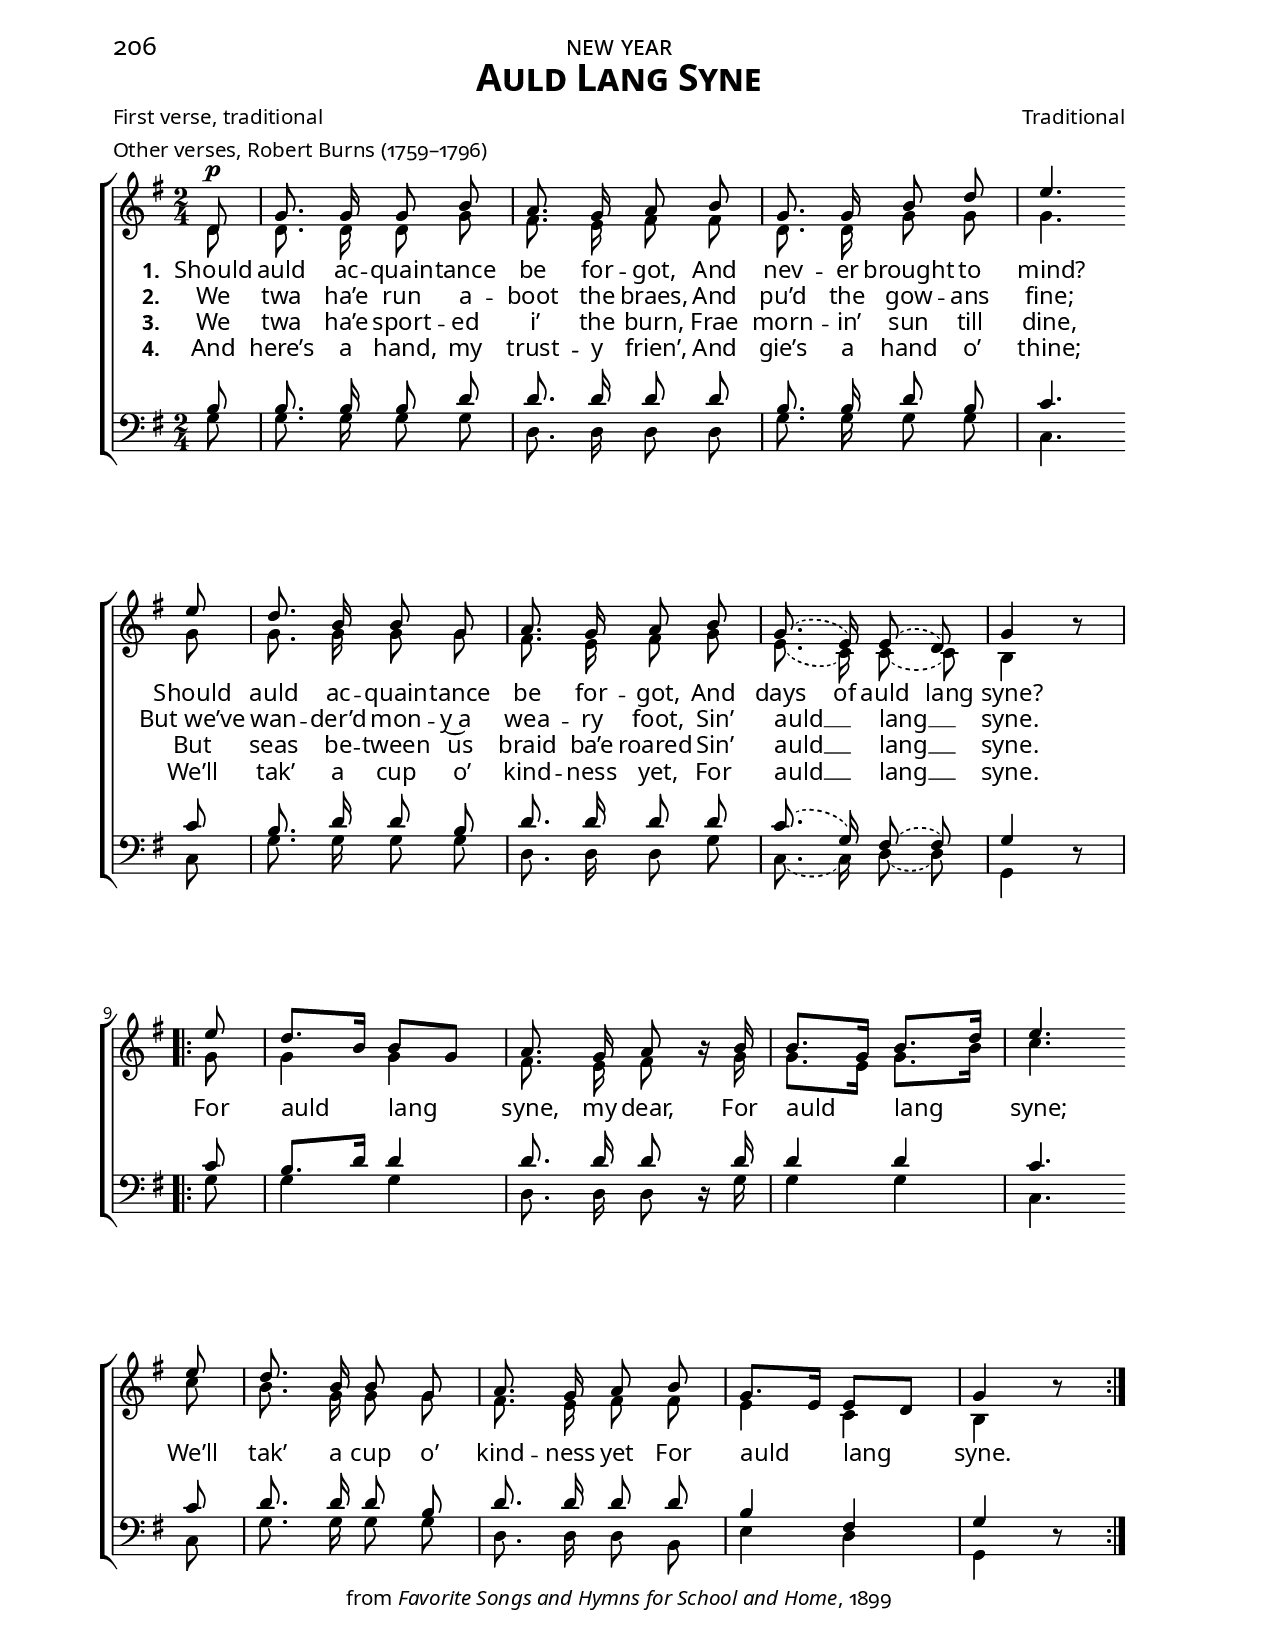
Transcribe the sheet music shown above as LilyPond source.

\version "2.14.2"
\include "util.ly"
\header {
  title = \markup{\override #'(font-name . "Garamond Premier Pro Semibold"){ \abs-fontsize #18 \smallCapsOldStyle"Auld Lang Syne"}}
  poet = \markup\oldStyleNum"First verse, traditional"
  meter = \markup\oldStyleNum"Other verses, Robert Burns (1759–1796)"
  composer = \markup\oldStyleNum"Traditional"
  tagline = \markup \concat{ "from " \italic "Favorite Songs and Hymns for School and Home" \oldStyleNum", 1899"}
}
\paper {
  %print-all-headers = ##t
  paper-height = 11\in
  paper-width = 8.5\in
  indent = 0\in
  %system-system-spacing = #'((basic-distance . 10) (padding . 0))
  %system-system-spacing =
  %  #'((basic-distance . 0)
  %     (minimum-distance . 0)
  %     (padding . -0.35)
  %     (stretchability . 100))
  ragged-last-bottom = ##f
  ragged-bottom = ##f
  two-sided = ##t
  inner-margin = 1\in
  outer-margin = 0.75\in
  top-margin = 0.26\in
  bottom-margin = 0.25\in
  first-page-number = #206
  print-first-page-number = ##t
  headerLine = \markup{\override #'(font-name . "Garamond Premier Pro") \smallCapsOldStyle"new year"}
  oddHeaderMarkup = \markup\fill-line{
     \override #'(font-name . "Garamond Premier Pro")\abs-fontsize #12.5
     \combine 
        \fill-line{"" \on-the-fly #print-page-number-check-first
        \oldStylePageNum""
        }
        \fill-line{\headerLine}
  }
  evenHeaderMarkup = \markup {
     \override #'(font-name . "Garamond Premier Pro")\abs-fontsize #12.5
     \combine
        \on-the-fly #print-page-number-check-first
        \oldStylePageNum""
        \fill-line{\headerLine}
  }
}
#(set-global-staff-size 18) \paper{ #(define fonts (make-pango-font-tree "Garamond Premier Pro" "Garamond Premier Pro" "Garamond Premier Pro" (/ 18 20))) }
global = {
  \key g \major
  \time 2/4
  \autoBeamOff
  \override DynamicLineSpanner #'staff-padding = #0.0
  \override DynamicLineSpanner #'Y-extent = #'(-1 . 1)
}

sopMusic = \relative c' {
  \partial 8 d8^\p |
  g8. g16 g8 b |
  a8. g16 a8 b |
  g8. g16 b8 d |
  e4. \bar""\break e8 |
  d8. b16 b8 g |
  
  a8. g16 a8 b |
  \slurDashed g8.( e16) e8( d) |
  \partial 4. g4 b8\rest \bar "|:" \break
  \partial 8 e8 |
  d8.[ b16] b8[ g] |
  a8. g16 a8 b16\rest b |
  
  b8.[ g16] b8.[ d16] |
  e4. \bar""\break e8 |
  d8. b16 b8 g |
  a8. g16 a8 b |
  g8.[ e16] e8[ d] |
  \partial 4. g4  b8\rest \bar ":|"
}
sopWords = \lyricmode {
  
}

altoMusic = \relative c' {
  d8 |
  d8. d16 d8 g |
  fis8. e16 fis8 fis |
  d8. d16 g8 g |
  g4. g8 |
  g8. g16 g8 g |
  
  fis8. e16 fis8 g |
  \slurDashed e8.( c16) c8( c) |
  b4 s8 |
  g'8 |
  g4 g |
  fis8. e16 fis8 s16 g |
  
  g8.[ e16] g8.[ b16] |
  c4. c8 |
  b8. g16 g8 g |
  fis8. e16 fis8 fis |
  e4 c4 |
  b4 s8 \bar ":|"
}
altoWords = \lyricmode {
  \dropLyricsV
  \set stanza = #"1. "
  \set ignoreMelismata = ##t
  Should auld ac -- quain -- tance be for -- got,
  And nev -- er brought to mind?
  Should auld ac -- quain -- tance be for -- got,
  And days of auld lang syne?

  \unset ignoreMelismata
  \set associatedVoice = "sopranos"
  For auld lang syne, my dear,
  For auld lang syne;
  We’ll tak’ a cup o’ kind -- ness yet
  For auld lang syne.
  
}
altoWordsII = \lyricmode {
  \dropLyricsV
%\markup\italic
  \set stanza = #"2. "
  We twa ha’e run a -- boot the braes,
  And pu’d the gow -- ans fine;
  But_we’ve wan -- der’d mon -- y~a wea -- ry foot,
  Sin’ auld __ lang __ syne.
}
altoWordsIII = \lyricmode {
  \dropLyricsV
  \set stanza = #"3. "
  We twa ha’e sport -- ed i’ the burn,
  Frae morn -- in’ sun till dine,
  But seas be -- tween us braid ba’e roared
  Sin’ auld __ lang __ syne.
}
altoWordsIV = \lyricmode {
  \dropLyricsV
  \set stanza = #"4. "
  And here’s a hand, my trust -- y frien’,
  And gie’s a hand o’ thine;
  We’ll tak’ a cup o’ kind -- ness yet,
  For auld __ lang __ syne.
}
altoWordsV = \lyricmode {
  \set stanza = #"5. "
  \set ignoreMelismata = ##t
}
altoWordsVI = \lyricmode {
  \set stanza = #"6. "
  \set ignoreMelismata = ##t
}
tenorMusic = \relative c' {
  b8 |
  b8. b16 b8 d |
  d8. d16 d8 d |
  b8. b16 d8 b |
  c4. c8 |
  b8. d16 d8 b |
  
  d8. d16 d8 d |
  \slurDashed c8.( g16) fis8( fis) |
  g4 s8 |
  c |
  b8.[ d16] d4 |
  d8. d16 d8 s16 d |
  
  d4 d |
  c4. c8 |
  d8. d16 d8 b |
  d8. d16 d8 d |
  b4 fis |
  g s8 \bar ":|"
}
tenorWords = \lyricmode {

}

bassMusic = \relative c {
  g'8 |
  g8. g16 g8 g |
  d8. d16 d8 d |
  g8. g16 g8 g |
  c,4. c8 |
  g'8. g16 g8 g |
  
  d8. d16 d8 g |
  \slurDashed c,8.( c16) d8( d) |
  g,4 d'8\rest |
  g |
  g4 g4 |
  d8. d16 d8 d16\rest g |
  
  g4 g |
  c,4. c8 |
  g'8. g16 g8 g |
  d8. d16 d8 b |
  e4 d |
  g, d'8\rest \bar ":|"
}
bassWords = \lyricmode {

}

pianoRH = \relative c' {
  
}
pianoLH = \relative c' {
  
}

\score {
  <<
   \new ChoirStaff <<
    \new Staff = women <<
      \new Voice = "sopranos" { \voiceOne << \global \sopMusic >> }
      \new Voice = "altos" { \voiceTwo << \global \altoMusic >> }
    >>
    \new Lyrics \with { alignAboveContext = #"women" \override VerticalAxisGroup #'nonstaff-relatedstaff-spacing = #'((basic-distance . 1))} \lyricsto "sopranos" \sopWords
    \new Lyrics = "altosVI"  \with { alignBelowContext = #"women" } \lyricsto "altos" \altoWordsVI
    \new Lyrics = "altosV"  \with { alignBelowContext = #"women" } \lyricsto "altos" \altoWordsV
    \new Lyrics = "altosIV"  \with { alignBelowContext = #"women" } \lyricsto "altos" \altoWordsIV
    \new Lyrics = "altosIII"  \with { alignBelowContext = #"women" } \lyricsto "altos" \altoWordsIII
    \new Lyrics = "altosII"  \with { alignBelowContext = #"women" } \lyricsto "altos" \altoWordsII
    \new Lyrics = "altos"  \with { alignBelowContext = #"women" \override VerticalAxisGroup #'nonstaff-relatedstaff-spacing = #'((basic-distance . 1))} \lyricsto "altos" \altoWords
   \new Staff = men <<
      \clef bass
      \new Voice = "tenors" { \voiceOne << \global \tenorMusic >> }
      \new Voice = "basses" { \voiceTwo << \global \bassMusic >> }
    >>
    \new Lyrics \with { alignAboveContext = #"men" \override VerticalAxisGroup #'nonstaff-relatedstaff-spacing = #'((basic-distance . 1)) } \lyricsto "tenors" \tenorWords
    \new Lyrics \with { alignBelowContext = #"men" \override VerticalAxisGroup #'nonstaff-relatedstaff-spacing = #'((basic-distance . 1)) } \lyricsto "basses" \bassWords
  >>
%    \new PianoStaff << \new Staff { \new Voice { \pianoRH } } \new Staff { \clef "bass" \pianoLH } >>
  >>
  \layout {
  \context {
    \Lyrics
    \override LyricText #'font-size = #1.3
  }
    \context {
      \Score
      %\override SpacingSpanner #'base-shortest-duration = #(ly:make-moment 1 8)
      %\override SpacingSpanner #'common-shortest-duration = #(ly:make-moment 1 4)
    }
    \context {
      % Remove all empty staves
      % \Staff \RemoveEmptyStaves \override VerticalAxisGroup #'remove-first = ##t
    }
    \context {
      \Lyrics
      \override LyricText #'X-offset = #center-on-word
    }
  }
}

